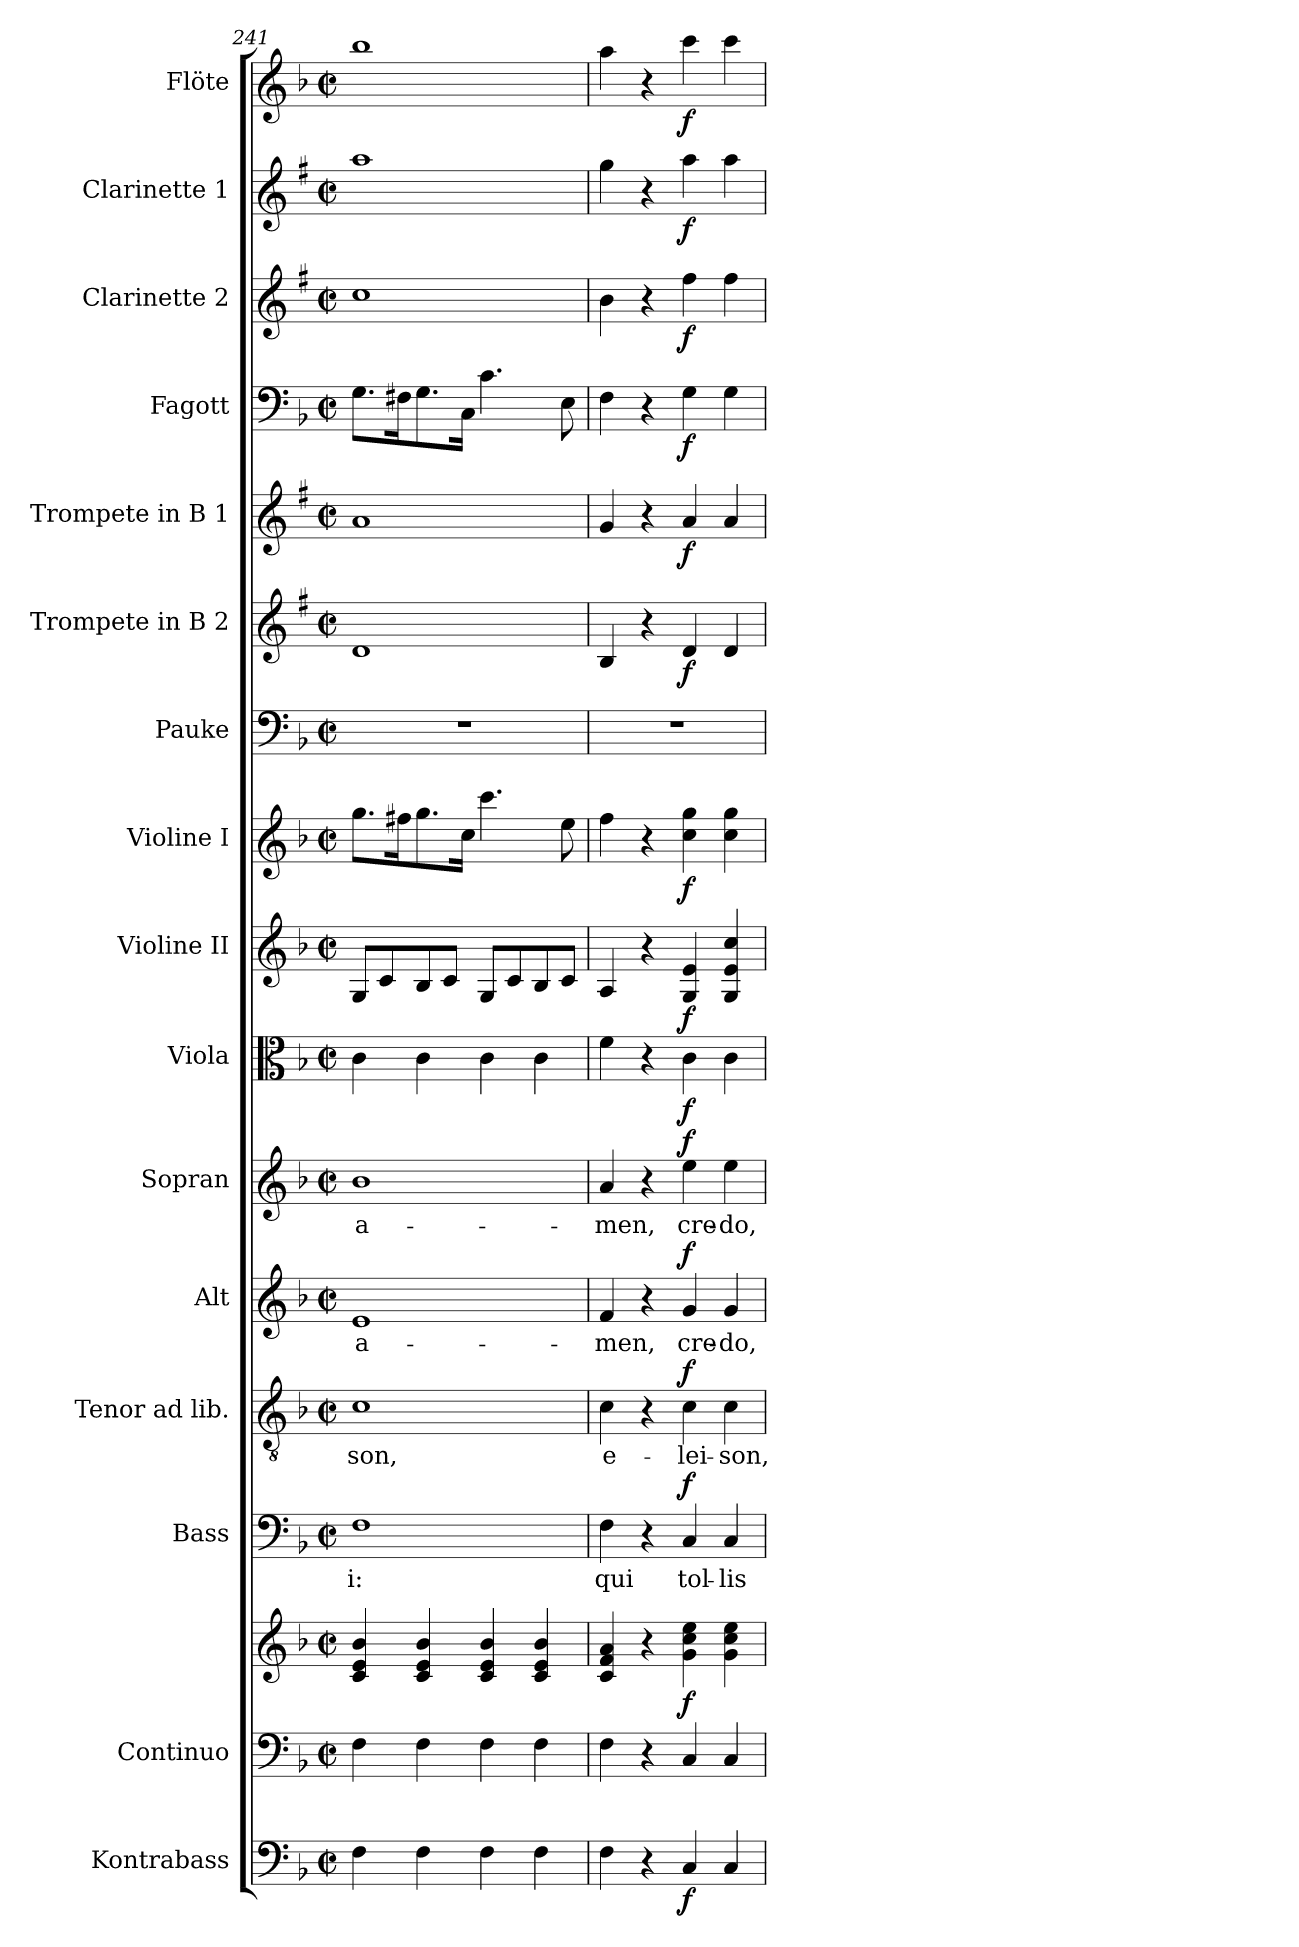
**kern	**dynam	**kern	**kern	**dynam	**kern	**text	**dynam	**kern	**text	**dynam	**kern	**text	**dynam	**kern	**text	**dynam	**kern	**dynam	**kern	**dynam	**kern	**dynam	**kern	**kern	**dynam	**kern	**dynam	**kern	**dynam	**kern	**dynam	**kern	**dynam	**kern	**dynam
*part16	*part16	*part15	*part15	*part15	*part14	*part14	*part14	*part13	*part13	*part13	*part12	*part12	*part12	*part11	*part11	*part11	*part10	*part10	*part9	*part9	*part8	*part8	*part7	*part6	*part6	*part5	*part5	*part4	*part4	*part3	*part3	*part2	*part2	*part1	*part1
*staff17	*staff17	*staff16	*staff15	*staff15/16	*staff14	*staff14	*staff14	*staff13	*staff13	*staff13	*staff12	*staff12	*staff12	*staff11	*staff11	*staff11	*staff10	*staff10	*staff9	*staff9	*staff8	*staff8	*staff7	*staff6	*staff6	*staff5	*staff5	*staff4	*staff4	*staff3	*staff3	*staff2	*staff2	*staff1	*staff1
*I"Kontrabass	*	*I"Continuo	*	*	*I"Bass	*	*	*I"Tenor ad lib.	*	*	*I"Alt	*	*	*I"Sopran	*	*	*I"Viola	*	*I"Violine II	*	*I"Violine I	*	*I"Pauke	*I"Trompete in B 2	*	*I"Trompete in B 1	*	*I"Fagott	*	*I"Clarinette 2	*	*I"Clarinette 1	*	*I"Flöte	*
*I'Kb.	*	*I'cont.	*	*	*I'B	*	*	*I'T	*	*	*I'A	*	*	*I'S	*	*	*I'Vla.	*	*I'Vl. II	*	*I'Vl. I	*	*I'Pk.	*	*	*	*	*I'Fg.	*	*I'Cl. 2	*	*I'Cl. 1	*	*I'Fl.	*
*clefF4	*	*clefF4	*clefG2	*	*clefF4	*	*	*clefGv2	*	*	*clefG2	*	*	*clefG2	*	*	*clefC3	*	*clefG2	*	*clefG2	*	*clefF4	*clefG2	*	*clefG2	*	*clefF4	*	*clefG2	*	*clefG2	*	*clefG2	*
*ITrd7c12	*	*	*	*	*	*	*	*	*	*	*	*	*	*	*	*	*	*	*	*	*	*	*	*ITrd1c2	*	*ITrd1c2	*	*	*	*ITrd1c2	*	*ITrd1c2	*	*	*
*k[b-]	*	*k[b-]	*k[b-]	*	*k[b-]	*	*	*k[b-]	*	*	*k[b-]	*	*	*k[b-]	*	*	*k[b-]	*	*k[b-]	*	*k[b-]	*	*k[b-]	*k[b-]	*	*k[b-]	*	*k[b-]	*	*k[b-]	*	*k[b-]	*	*k[b-]	*
*F:	*	*F:	*F:	*	*F:	*	*	*F:	*	*	*F:	*	*	*F:	*	*	*F:	*	*F:	*	*F:	*	*F:	*F:	*	*F:	*	*F:	*	*F:	*	*F:	*	*F:	*
*M2/2	*	*M2/2	*M2/2	*	*M2/2	*	*	*M2/2	*	*	*M2/2	*	*	*M2/2	*	*	*M2/2	*	*M2/2	*	*M2/2	*	*M2/2	*M2/2	*	*M2/2	*	*M2/2	*	*M2/2	*	*M2/2	*	*M2/2	*
*met(c|)	*	*met(c|)	*met(c|)	*	*met(c|)	*	*	*met(c|)	*	*	*met(c|)	*	*	*met(c|)	*	*	*met(c|)	*	*met(c|)	*	*met(c|)	*	*met(c|)	*met(c|)	*	*met(c|)	*	*met(c|)	*	*met(c|)	*	*met(c|)	*	*met(c|)	*
=241	=241	=241	=241	=241	=241	=241	=241	=241	=241	=241	=241	=241	=241	=241	=241	=241	=241	=241	=241	=241	=241	=241	=241	=241	=241	=241	=241	=241	=241	=241	=241	=241	=241	=241	=241
!	!	!	!	!	!	!LO:LY:b	!	!	!LO:LY:b	!	!	!LO:LY:b	!	!	!LO:LY:b	!	!	!	!	!	!	!	!	!	!	!	!	!	!	!	!	!	!	!	!
4FF\	.	4F\	4c/ 4e/ 4b-/	.	1F	-i:	.	1c	-son,	.	1e	a-	.	1b-	a-	.	4c\	.	8G/L	.	8.gg\L	.	1r	1c	.	1g	.	8.G\L	.	1b-	.	1gg	.	1bb-	.
.	.	.	.	.	.	.	.	.	.	.	.	.	.	.	.	.	.	.	8c/	.	.	.	.	.	.	.	.	.	.	.	.	.	.	.	.
.	.	.	.	.	.	.	.	.	.	.	.	.	.	.	.	.	.	.	.	.	16ff#X\k	.	.	.	.	.	.	16F#X\k	.	.	.	.	.	.	.
4FF\	.	4F\	4c/ 4e/ 4b-/	.	.	.	.	.	.	.	.	.	.	.	.	.	4c\	.	8B-/	.	8.gg\	.	.	.	.	.	.	8.G\	.	.	.	.	.	.	.
.	.	.	.	.	.	.	.	.	.	.	.	.	.	.	.	.	.	.	8c/J	.	.	.	.	.	.	.	.	.	.	.	.	.	.	.	.
.	.	.	.	.	.	.	.	.	.	.	.	.	.	.	.	.	.	.	.	.	16cc\Jk	.	.	.	.	.	.	16C\Jk	.	.	.	.	.	.	.
4FF\	.	4F\	4c/ 4e/ 4b-/	.	.	.	.	.	.	.	.	.	.	.	.	.	4c\	.	8G/L	.	4.ccc\	.	.	.	.	.	.	4.c\	.	.	.	.	.	.	.
.	.	.	.	.	.	.	.	.	.	.	.	.	.	.	.	.	.	.	8c/	.	.	.	.	.	.	.	.	.	.	.	.	.	.	.	.
4FF\	.	4F\	4c/ 4e/ 4b-/	.	.	.	.	.	.	.	.	.	.	.	.	.	4c\	.	8B-/	.	.	.	.	.	.	.	.	.	.	.	.	.	.	.	.
.	.	.	.	.	.	.	.	.	.	.	.	.	.	.	.	.	.	.	8c/J	.	8ee\	.	.	.	.	.	.	8E\	.	.	.	.	.	.	.
=242	=242	=242	=242	=242	=242	=242	=242	=242	=242	=242	=242	=242	=242	=242	=242	=242	=242	=242	=242	=242	=242	=242	=242	=242	=242	=242	=242	=242	=242	=242	=242	=242	=242	=242	=242
!	!	!	!	!	!	!LO:LY:b	!	!	!LO:LY:b	!	!	!LO:LY:b	!	!	!LO:LY:b	!	!	!	!	!	!	!	!	!	!	!	!	!	!	!	!	!	!	!	!
4FF\	.	4F\	4c/ 4f/ 4a/	.	4F\	qui	.	4c\	e-	.	4f/	-men,	.	4a/	-men,	.	4f\	.	4A/	.	4ff\	.	1r	4A/	.	4f/	.	4F\	.	4a\	.	4ff\	.	4aa\	.
4r	.	4r	4r	.	4r	.	.	4r	.	.	4r	.	.	4r	.	.	4r	.	4r	.	4r	.	.	4r	.	4r	.	4r	.	4r	.	4r	.	4r	.
!	!LO:DY:b	!	!	!LO:DY:b	!	!LO:LY:b	!LO:DY:a	!	!LO:LY:b	!LO:DY:a	!	!LO:LY:b	!LO:DY:a	!	!LO:LY:b	!LO:DY:a	!	!LO:DY:b	!	!LO:DY:b	!	!LO:DY:b	!	!	!LO:DY:b	!	!LO:DY:b	!	!LO:DY:b	!	!LO:DY:b	!	!LO:DY:b	!	!LO:DY:b
4CC/	f	4C/	4g\ 4cc\ 4ee\	f	4C/	tol-	f	4c\	-lei-	f	4g/	cre-	f	4ee\	cre-	f	4c\	f	4G/ 4e/	f	4cc\ 4gg\	f	.	4c/	f	4g/	f	4G\	f	4ee\	f	4gg\	f	4ccc\	f
!	!	!	!	!	!	!LO:LY:b	!	!	!LO:LY:b	!	!	!LO:LY:b	!	!	!LO:LY:b	!	!	!	!	!	!	!	!	!	!	!	!	!	!	!	!	!	!	!	!
4CC/	.	4C/	4g\ 4cc\ 4ee\	.	4C/	-lis	.	4c\	-son,	.	4g/	-do,	.	4ee\	-do,	.	4c\	.	4G/ 4e/ 4cc/	.	4cc\ 4gg\	.	.	4c/	.	4g/	.	4G\	.	4ee\	.	4gg\	.	4ccc\	.
=	=	=	=	=	=	=	=	=	=	=	=	=	=	=	=	=	=	=	=	=	=	=	=	=	=	=	=	=	=	=	=	=	=	=	=
*-	*-	*-	*-	*-	*-	*-	*-	*-	*-	*-	*-	*-	*-	*-	*-	*-	*-	*-	*-	*-	*-	*-	*-	*-	*-	*-	*-	*-	*-	*-	*-	*-	*-	*-	*-
